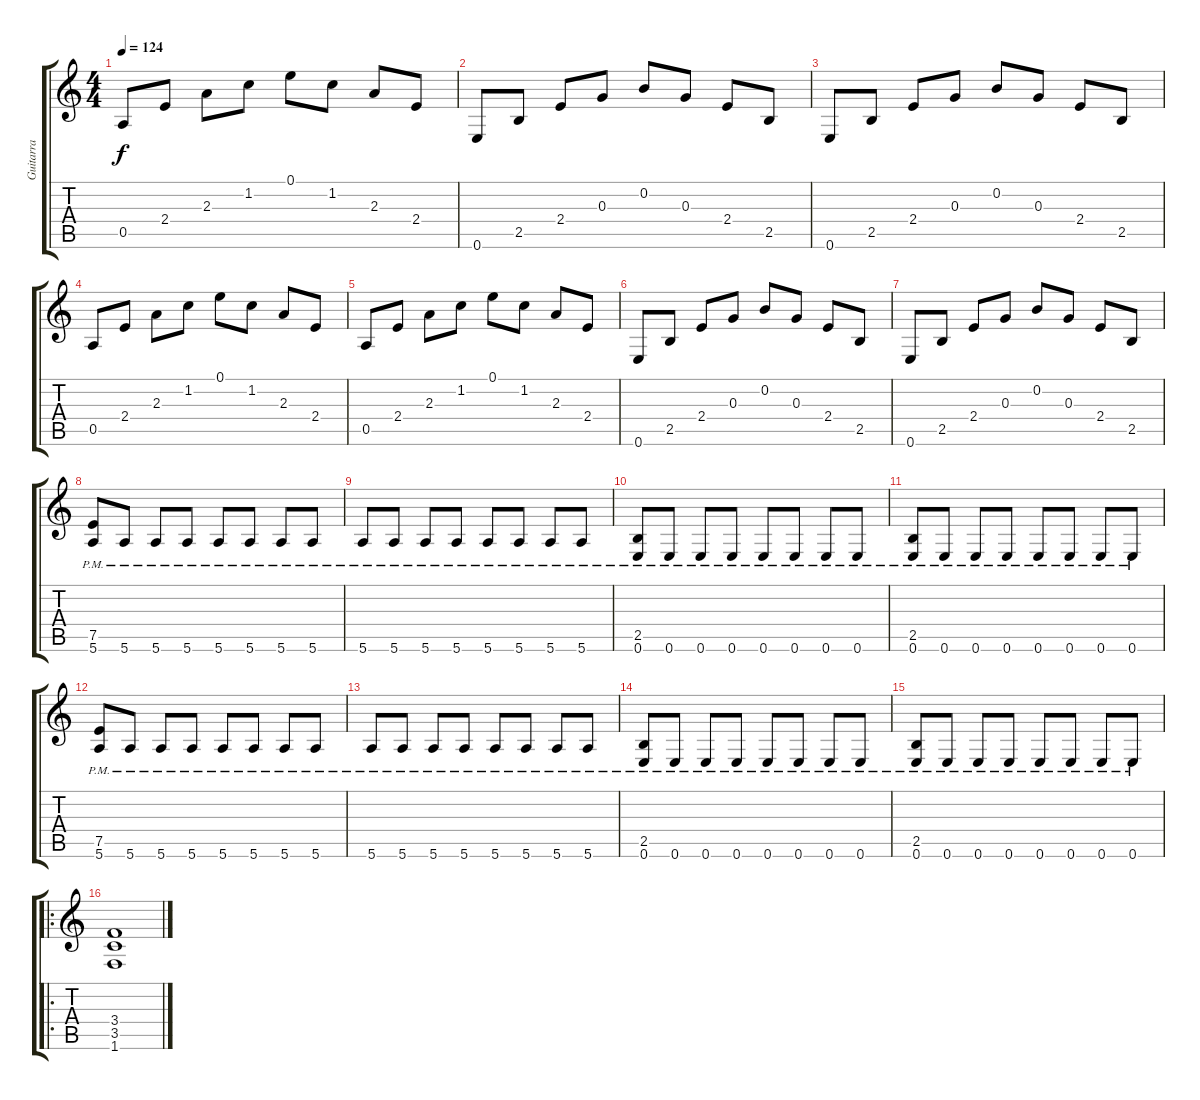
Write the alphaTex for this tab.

\track ("Guitarra" "Guitarra") {instrument distortionguitar}
\staff {score tabs}
\tuning (E4 B3 G3 D3 A2 E2) {hide}
\ts (4 4)
\tempo 124
\clef g2
\ks c
0.5.8{dy f} 2.4.8 2.3.8 1.2.8 0.1.8 1.2.8 2.3.8 2.4.8 |
0.6.8 2.5.8 2.4.8 0.3.8 0.2.8 0.3.8 2.4.8 2.5.8 |
0.6.8 2.5.8 2.4.8 0.3.8 0.2.8 0.3.8 2.4.8 2.5.8 |
0.5.8 2.4.8 2.3.8 1.2.8 0.1.8 1.2.8 2.3.8 2.4.8 |
0.5.8 2.4.8 2.3.8 1.2.8 0.1.8 1.2.8 2.3.8 2.4.8 |
0.6.8 2.5.8 2.4.8 0.3.8 0.2.8 0.3.8 2.4.8 2.5.8 |
0.6.8 2.5.8 2.4.8 0.3.8 0.2.8 0.3.8 2.4.8 2.5.8 |
(7.5 5.6{pm}).8{instrument distortionguitar} 5.6{pm}.8 5.6{pm}.8 5.6{pm}.8 5.6{pm}.8 5.6{pm}.8 5.6{pm}.8 5.6{pm}.8 |
5.6{pm}.8 5.6{pm}.8 5.6{pm}.8 5.6{pm}.8 5.6{pm}.8 5.6{pm}.8 5.6{pm}.8 5.6{pm}.8 |
(2.5{pm} 0.6{pm}).8 0.6{pm}.8 0.6{pm}.8 0.6{pm}.8 0.6{pm}.8 0.6{pm}.8 0.6{pm}.8 0.6{pm}.8 |
(2.5{pm} 0.6{pm}).8 0.6{pm}.8 0.6{pm}.8 0.6{pm}.8 0.6{pm}.8 0.6{pm}.8 0.6{pm}.8 0.6{pm}.8 |
(7.5 5.6{pm}).8 5.6{pm}.8 5.6{pm}.8 5.6{pm}.8 5.6{pm}.8 5.6{pm}.8 5.6{pm}.8 5.6{pm}.8 |
5.6{pm}.8 5.6{pm}.8 5.6{pm}.8 5.6{pm}.8 5.6{pm}.8 5.6{pm}.8 5.6{pm}.8 5.6{pm}.8 |
(2.5{pm} 0.6{pm}).8 0.6{pm}.8 0.6{pm}.8 0.6{pm}.8 0.6{pm}.8 0.6{pm}.8 0.6{pm}.8 0.6{pm}.8 |
(2.5{pm} 0.6{pm}).8 0.6{pm}.8 0.6{pm}.8 0.6{pm}.8 0.6{pm}.8 0.6{pm}.8 0.6{pm}.8 0.6{pm}.8 |
\ro
(3.4 3.5 1.6).1{instrument distortionguitar}
